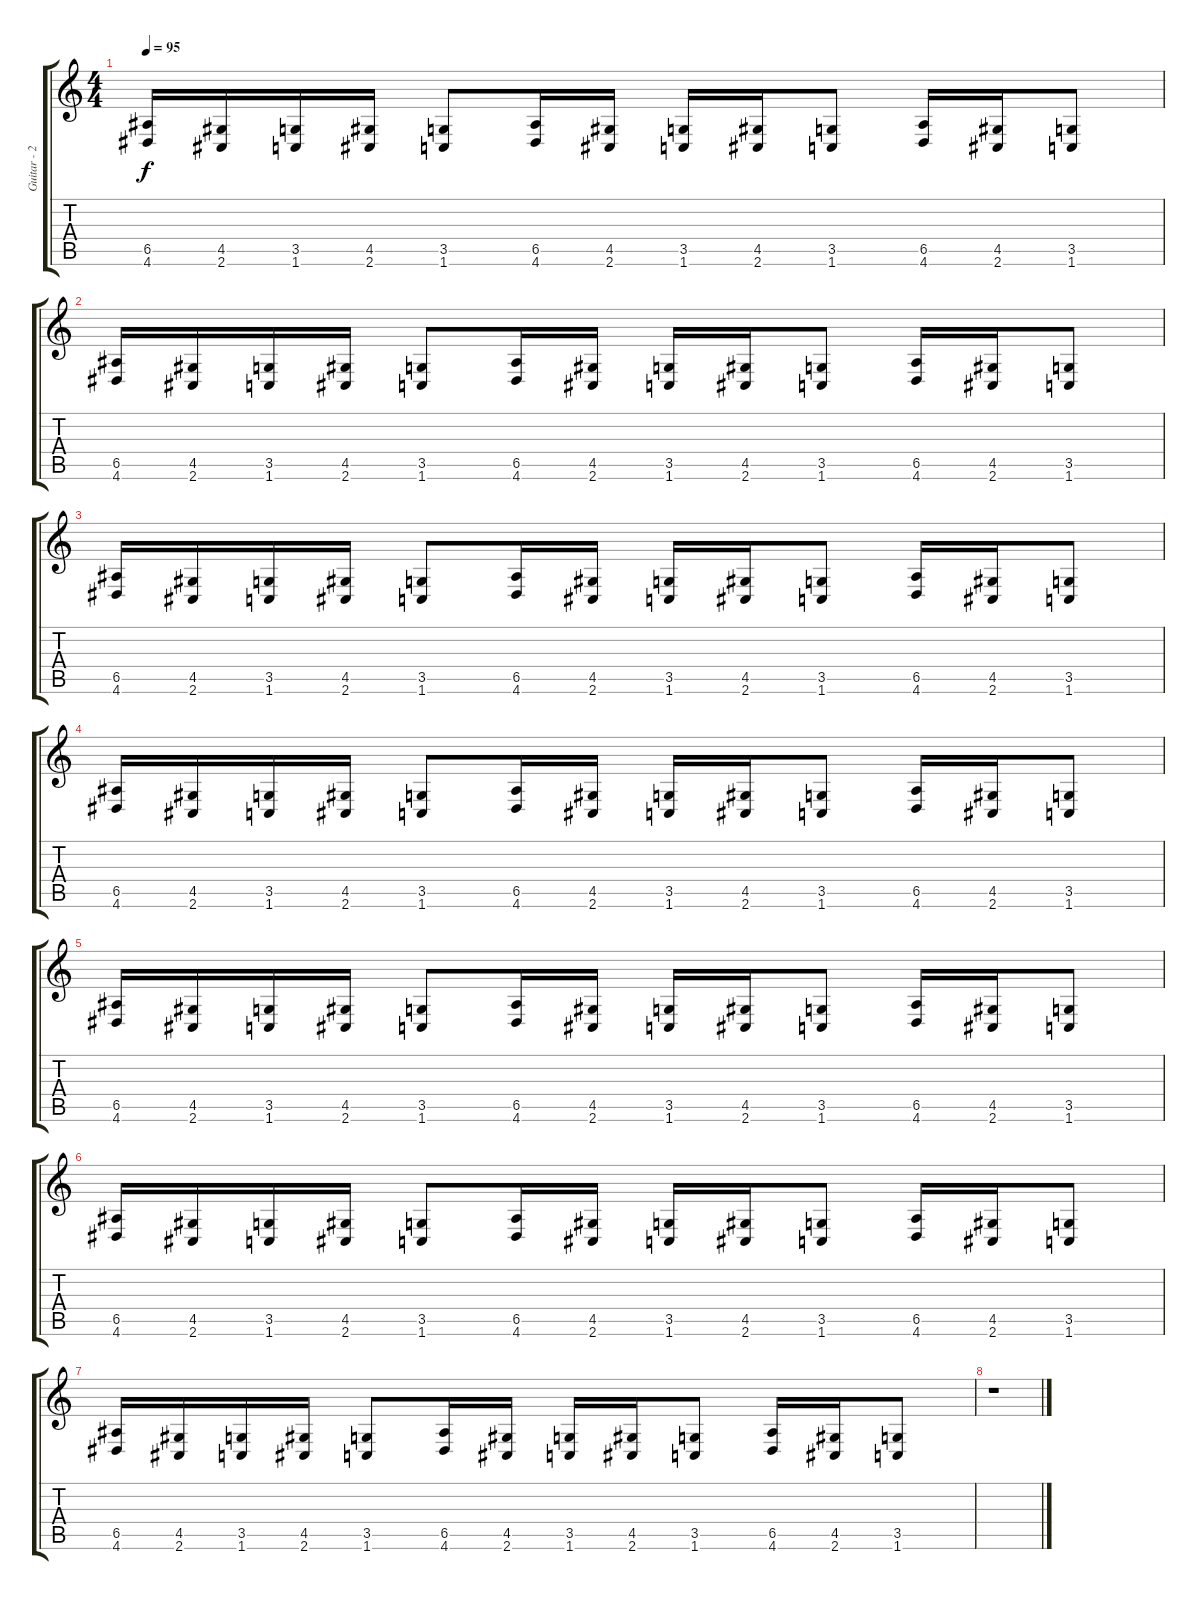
\track ("Guitar - 2" "Guitar - 2") {instrument overdrivenguitar}
\staff {score tabs}
\tuning (B3 G3 D3 A2 E2 B1) {hide}
\ts (4 4)
\tempo 95
\clef g2
\ks c
(6.5 4.6).16{dy f} (4.5 2.6).16 (3.5 1.6).16 (4.5 2.6).16 (3.5 1.6).8 (6.5 4.6).16 (4.5 2.6).16 (3.5 1.6).16 (4.5 2.6).16 (3.5 1.6).8 (6.5 4.6).16 (4.5 2.6).16 (3.5 1.6).8 |
(6.5 4.6).16 (4.5 2.6).16 (3.5 1.6).16 (4.5 2.6).16 (3.5 1.6).8 (6.5 4.6).16 (4.5 2.6).16 (3.5 1.6).16 (4.5 2.6).16 (3.5 1.6).8 (6.5 4.6).16 (4.5 2.6).16 (3.5 1.6).8 |
(6.5 4.6).16 (4.5 2.6).16 (3.5 1.6).16 (4.5 2.6).16 (3.5 1.6).8 (6.5 4.6).16 (4.5 2.6).16 (3.5 1.6).16 (4.5 2.6).16 (3.5 1.6).8 (6.5 4.6).16 (4.5 2.6).16 (3.5 1.6).8 |
(6.5 4.6).16 (4.5 2.6).16 (3.5 1.6).16 (4.5 2.6).16 (3.5 1.6).8 (6.5 4.6).16 (4.5 2.6).16 (3.5 1.6).16 (4.5 2.6).16 (3.5 1.6).8 (6.5 4.6).16 (4.5 2.6).16 (3.5 1.6).8 |
(6.5 4.6).16 (4.5 2.6).16 (3.5 1.6).16 (4.5 2.6).16 (3.5 1.6).8 (6.5 4.6).16 (4.5 2.6).16 (3.5 1.6).16 (4.5 2.6).16 (3.5 1.6).8 (6.5 4.6).16 (4.5 2.6).16 (3.5 1.6).8 |
(6.5 4.6).16 (4.5 2.6).16 (3.5 1.6).16 (4.5 2.6).16 (3.5 1.6).8 (6.5 4.6).16 (4.5 2.6).16 (3.5 1.6).16 (4.5 2.6).16 (3.5 1.6).8 (6.5 4.6).16 (4.5 2.6).16 (3.5 1.6).8 |
(6.5 4.6).16 (4.5 2.6).16 (3.5 1.6).16 (4.5 2.6).16 (3.5 1.6).8 (6.5 4.6).16 (4.5 2.6).16 (3.5 1.6).16 (4.5 2.6).16 (3.5 1.6).8 (6.5 4.6).16 (4.5 2.6).16 (3.5 1.6).8 |
r.1
